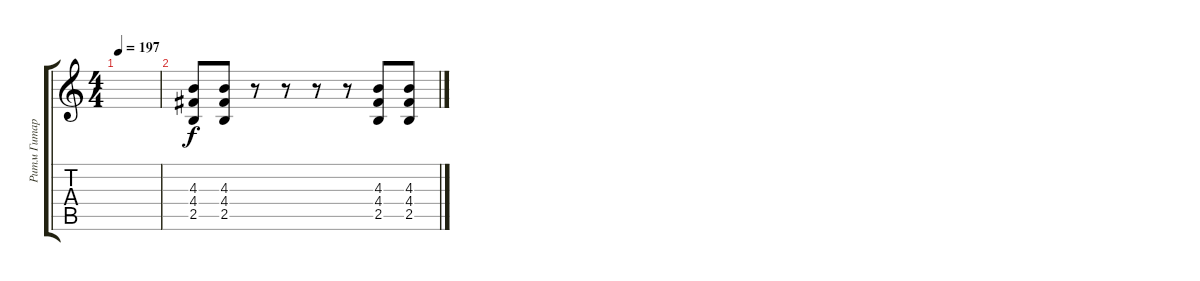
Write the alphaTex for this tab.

\track ("Ритм Гитара (Bizzy D)" "Ритм Гитар") {instrument distortionguitar}
\staff {score tabs}
\tuning (E4 B3 G3 D3 A2 E2) {hide}
\ts (4 4)
\tempo 197
\clef g2
\ks c
|
(4.3 4.4 2.5).8 (4.3 4.4 2.5).8 r.8 r.8 r.8 r.8 (4.3 4.4 2.5).8 (4.3 4.4 2.5).8
